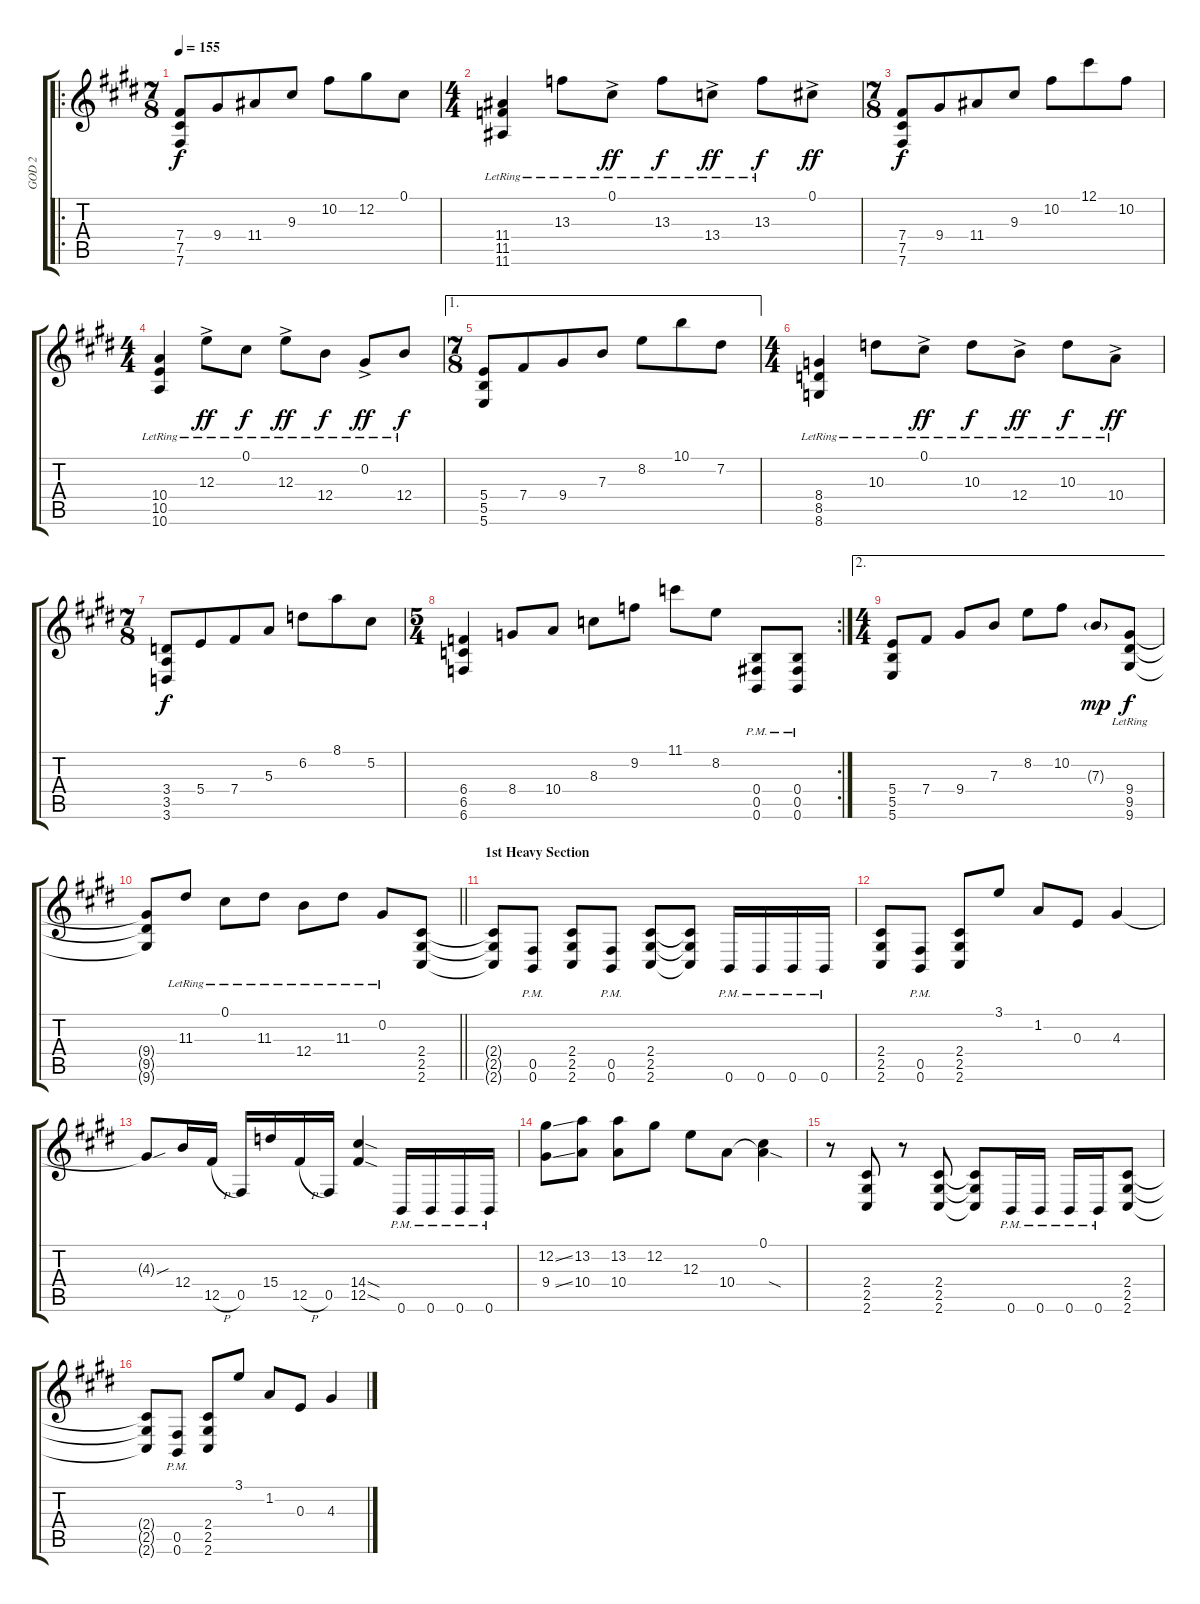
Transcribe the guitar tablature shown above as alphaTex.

\track ("GOD 2" "GOD 2") {instrument distortionguitar}
\staff {score tabs}
\tuning (Db4 Ab3 E3 B2 Gb2 B1) {hide}
\ro
\ts (7 8)
\tempo 155
\clef g2
\ks e
(7.4 7.5 7.6).8{dy f} 9.4.8 11.4.8 9.3.8 10.2.8 12.2.8 0.1.8 |
\ts (4 4)
(11.4{lr} 11.5{lr} 11.6{lr}).4 13.3{lr}.8 0.1{ac lr}.8{dy ff} 13.3{lr}.8{dy f} 13.4{ac lr}.8{dy ff} 13.3{lr}.8{dy f} 0.1{ac}.8{dy ff} |
\ts (7 8)
(7.4 7.5 7.6).8{dy f} 9.4.8 11.4.8 9.3.8 10.2.8 12.1.8 10.2.8 |
\ts (4 4)
(10.4{lr} 10.5{lr} 10.6{lr}).4 12.3{ac lr}.8{dy ff} 0.1{lr}.8{dy f} 12.3{ac lr}.8{dy ff} 12.4{lr}.8{dy f} 0.2{ac lr}.8{dy ff} 12.4{lr}.8{dy f} |
\ae 1
\ts (7 8)
(5.4 5.5 5.6).8 7.4.8 9.4.8 7.3.8 8.2.8 10.1.8 7.2.8 |
\ts (4 4)
(8.4{lr} 8.5{lr} 8.6{lr}).4 10.3{lr}.8 0.1{ac lr}.8{dy ff} 10.3{lr}.8{dy f} 12.4{ac lr}.8{dy ff} 10.3{lr}.8{dy f} 10.4{ac lr}.8{dy ff} |
\ts (7 8)
(3.4 3.5 3.6).8{dy f} 5.4.8 7.4.8 5.3.8 6.2.8 8.1.8 5.2.8 |
\rc 2
\ts (5 4)
(6.4 6.5 6.6).4 8.4.8 10.4.8 8.3.8 9.2.8 11.1.8 8.2.8 (0.4{pm} 0.5{pm} 0.6{pm}).8 (0.4{pm} 0.5{pm} 0.6{pm}).8 |
\ae 2
\ts (4 4)
(5.4 5.5 5.6).8 7.4.8 9.4.8 7.3.8 8.2.8 10.2.8 7.3{g}.8{dy mp} (9.4{lr} 9.5{lr} 9.6{lr}).8{dy f} |
\barLineRight lightlight
(9.4{t} 9.5{t} 9.6{t}).8 11.3{lr}.8 0.1{lr}.8 11.3{lr}.8 12.4{lr}.8 11.3{lr}.8 0.2{lr}.8 (2.4 2.5 2.6).8 |
\section ("" "1st Heavy Section")
(2.4{t} 2.5{t} 2.6{t}).8 (0.5{pm} 0.6{pm}).8 (2.4 2.5 2.6).8 (0.5{pm} 0.6{pm}).8 (2.4 2.5 2.6).8 (2.4{t} 2.5{t} 2.6{t}).8 0.6{pm}.16 0.6{pm}.16 0.6{pm}.16 0.6{pm}.16 |
(2.4 2.5 2.6).8 (0.5{pm} 0.6{pm}).8 (2.4 2.5 2.6).8 3.1.8 1.2.8 0.3.8 4.3.4 |
4.3{sou t}.8 12.4.16 12.5{h}.16 0.5.16 15.4.16 12.5{h}.16 0.5.16 (14.4{sod} 12.5{sod}).4 0.6{pm}.16 0.6{pm}.16 0.6{pm}.16 0.6{pm}.16 |
(12.2{ss} 9.4{ss}).8 (13.2 10.4).8 (13.2 10.4).8 12.2.8 12.3.8 10.4.8 (0.1 10.4{sod t}).4 |
r.8 (2.4 2.5 2.6).8 r.8 (2.4 2.5 2.6).8 (2.4{t} 2.5{t} 2.6{t}).8 0.6{pm}.16 0.6{pm}.16 0.6{pm}.16 0.6{pm}.16 (2.4 2.5 2.6).8 |
(2.4{t} 2.5{t} 2.6{t}).8 (0.5{pm} 0.6{pm}).8 (2.4 2.5 2.6).8 3.1.8 1.2.8 0.3.8 4.3.4
